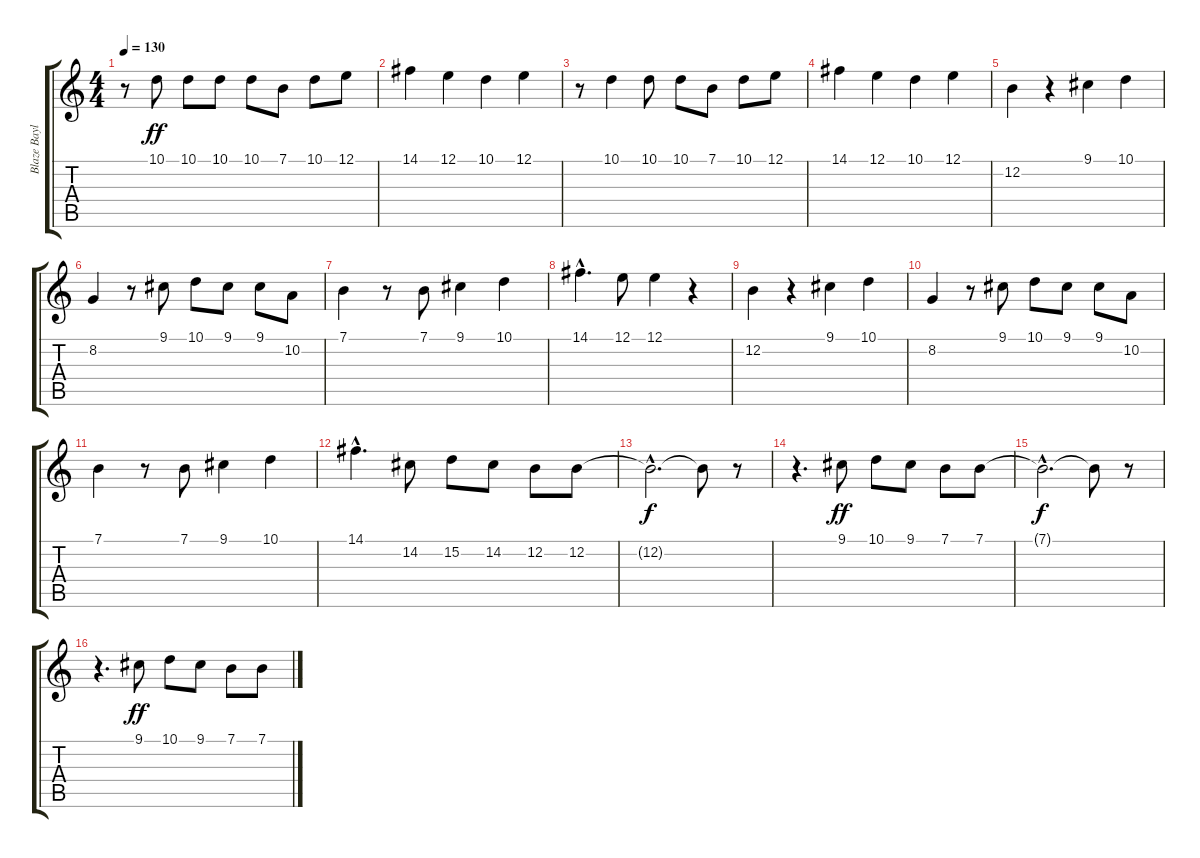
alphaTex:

\track ("Blaze Bayley" "Blaze Bayl") {instrument choiraahs}
\staff {score tabs}
\tuning (E4 B3 G3 D3 A2 E2) {hide}
\ts (4 4)
\tempo 130
\clef g2
\ks c
r.8{dy ff} 10.1.8 10.1.8 10.1.8 10.1.8 7.1.8 10.1.8 12.1.8 |
14.1.4 12.1.4 10.1.4 12.1.4 |
r.8 10.1.4 10.1.8 10.1.8 7.1.8 10.1.8 12.1.8 |
14.1.4 12.1.4 10.1.4 12.1.4 |
12.2.4 r.4 9.1.4 10.1.4 |
8.2.4 r.8 9.1.8 10.1.8 9.1.8 9.1.8 10.2.8 |
7.1.4 r.8 7.1.8 9.1.4 10.1.4 |
14.1{hac}.4{d} 12.1.8 12.1.4 r.4 |
12.2.4 r.4 9.1.4 10.1.4 |
8.2.4 r.8 9.1.8 10.1.8 9.1.8 9.1.8 10.2.8 |
7.1.4 r.8 7.1.8 9.1.4 10.1.4 |
14.1{hac}.4{d} 14.2.8 15.2.8 14.2.8 12.2.8 12.2.8 |
12.2{hac t}.2{d dy f} 12.2{t}.8 r.8 |
r.4{d} 9.1.8{dy ff} 10.1.8 9.1.8 7.1.8 7.1.8 |
7.1{hac t}.2{d dy f} 7.1{t}.8 r.8 |
r.4{d} 9.1.8{dy ff} 10.1.8 9.1.8 7.1.8 7.1.8
